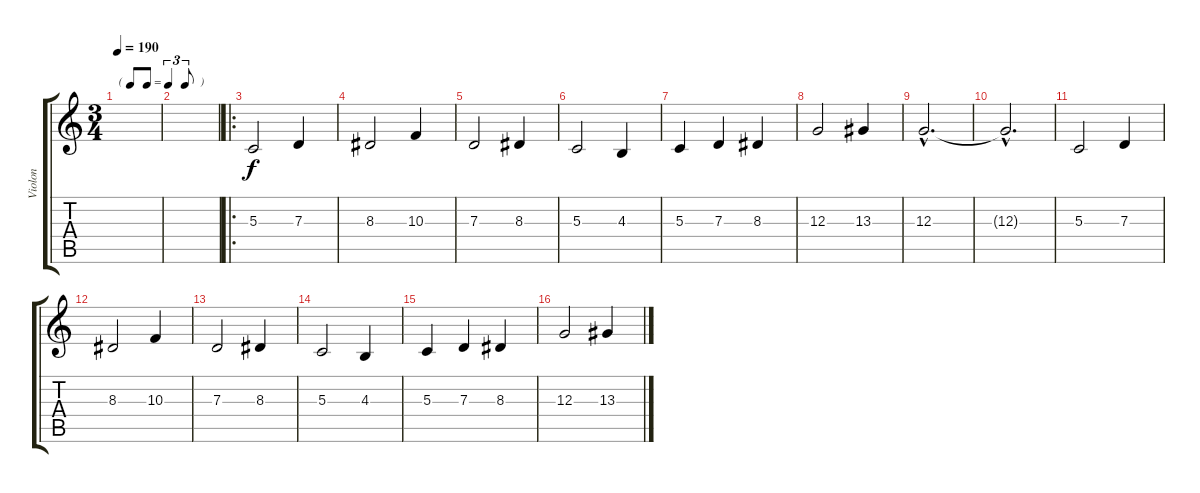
\track ("Violon" "Violon") {instrument violin}
\staff {score tabs}
\tuning (E4 B3 G3 D3 A2 E2) {hide}
\ts (3 4)
\tf triplet8th
\tempo 190
\clef g2
\ks c
|
|
\ro
5.3.2 7.3.4 |
8.3.2 10.3.4 |
7.3.2 8.3.4 |
5.3.2 4.3.4 |
5.3.4 7.3.4 8.3.4 |
12.3.2 13.3.4 |
12.3{hac}.2{d} |
12.3{hac t}.2{d} |
5.3.2 7.3.4 |
8.3.2 10.3.4 |
7.3.2 8.3.4 |
5.3.2 4.3.4 |
5.3.4 7.3.4 8.3.4 |
12.3.2 13.3.4
